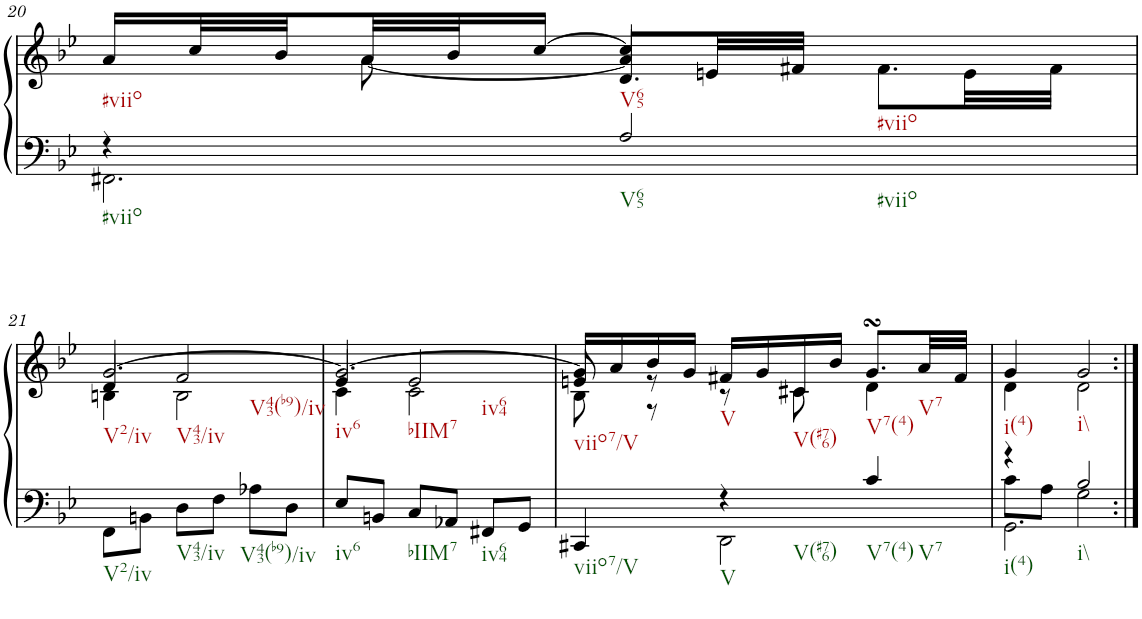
**kern	**kern
*part1	*part1
*staff2	*staff1
*I"unbenannt1	*
!!LO:PB:g=z
*clefF4	*clefG2
*k[b-e-]	*k[b-e-]
*M3/4	*M3/4
=20	=20
*^	*^
*	*	*	*^
4r	2.FF#X\	16a/LL	8ryy	4ryy
.	.	32cc/L	.	.
.	.	32b-/	.	.
.	.	32a/	[8a\	.
.	.	32b-/J	.	.
.	.	[16cc/JJ	.	.
2A/	.	4cc/]	4a/]	8.d/L
.	.	.	.	32en/LL
.	.	.	.	32f#X/JJJ
.	.	4ryy	8.f#\L	4ryy
.	.	.	32e\LL	.
.	.	.	32f#\JJJ	.
*v	*v	*	*	*
!!LO:LB:g=z	!!	!!
=21	=21	=21	=21
8FF\L	[2.g/	4d/	4Bn\
8BBn\J	.	.	.
8D\L	.	2f/	2B\
8F\J	.	.	.
8A-X\L	.	.	.
8D\J	.	.	.
=22	=22	=22	=22
8E-/L	2.g/_	4e-/	4c\
8BBn/J	.	.	.
8C/L	.	2e-/	2c\
8AA-X/J	.	.	.
8FF#X/L	.	.	.
8GG/J	.	.	.
=23	=23	=23	=23
*^	*	*	*
4CC#X/	4ryy	16g/LL]	8en/	8B-\
.	.	16a/	.	.
.	.	16b-/	8r	8r
.	.	16g/JJ	.	.
4r	2DD\	16f#X/LL	8r	2ryy
.	.	16g/	.	.
.	.	16c#X/	8c#X\	.
.	.	16b-/JJ	.	.
4c/	.	8.gsSSS/L	4d\	.
.	.	32a/LL	.	.
.	.	32f#/JJJ	.	.
*	*	*	*v	*v
=24	=24	=24	=24
*	*^	*	*
4r	8c\L	2.GG\	4g/	4d\
.	8A\J	.	.	.
2B-/	2G\	.	2g/	2d\
*v	*v	*v	*	*
*	*v	*v
=:|!	=:|!
*-	*-
